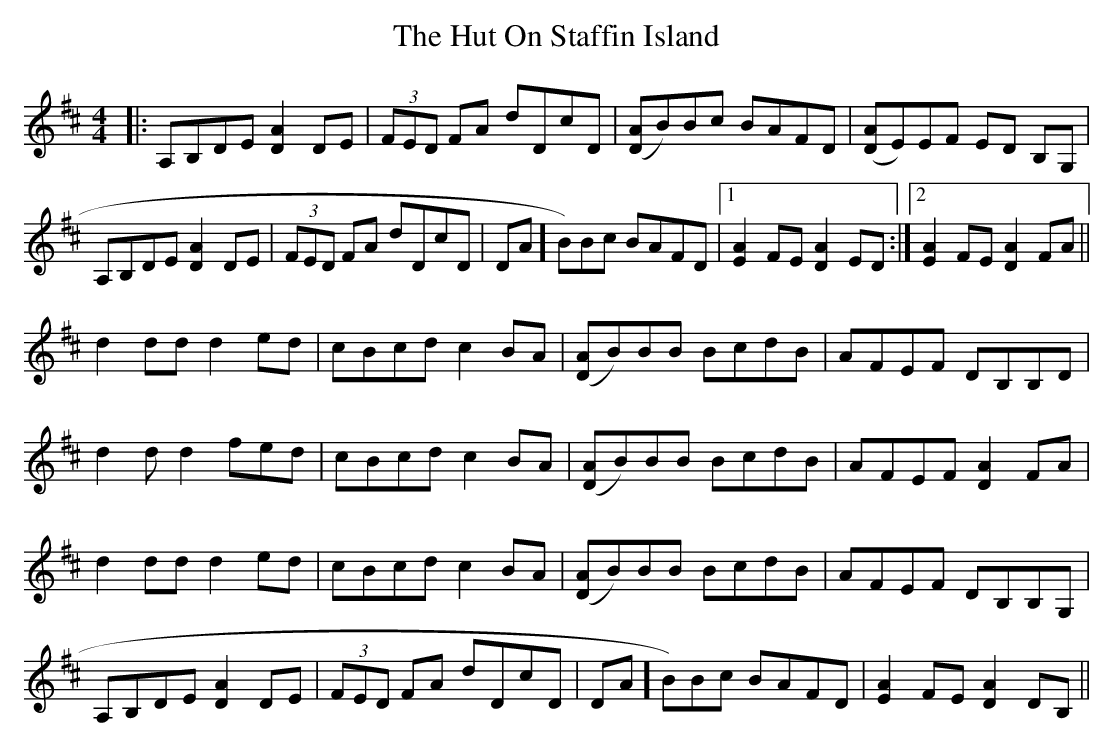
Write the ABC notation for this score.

X:1
T: The Hut On Staffin Island
M: 4/4
L: 1/8
K: Dmaj
|:A,B,DE [DA]2 DE|(3FED FA dDcD|([DA]B)Bc BAFD|([DA]E)EF ED B,G,|
A,B,DE [DA]2 DE|(3FED FA dDcD|(^[DA]B)Bc BAFD|1 [EA]2 FE [DA]2 ED :|2 [EA]2 FE [DA]2 FA||
d2ddd2 ed|cBcd c2BA|([DA]B)BB BcdB|AFEF DB,B,D|
d2dd2 fed|cBcd c2BA|([DA]B)BB BcdB|AFEF [DA]2FA|
d2ddd2 ed|cBcd c2BA|([DA]B)BB BcdB|AFEF DB,B,G,|
A,B,DE [DA]2 DE|(3FED FA dDcD|(^[DA]B)Bc BAFD |[EA]2 FE [DA]2 DB,||
